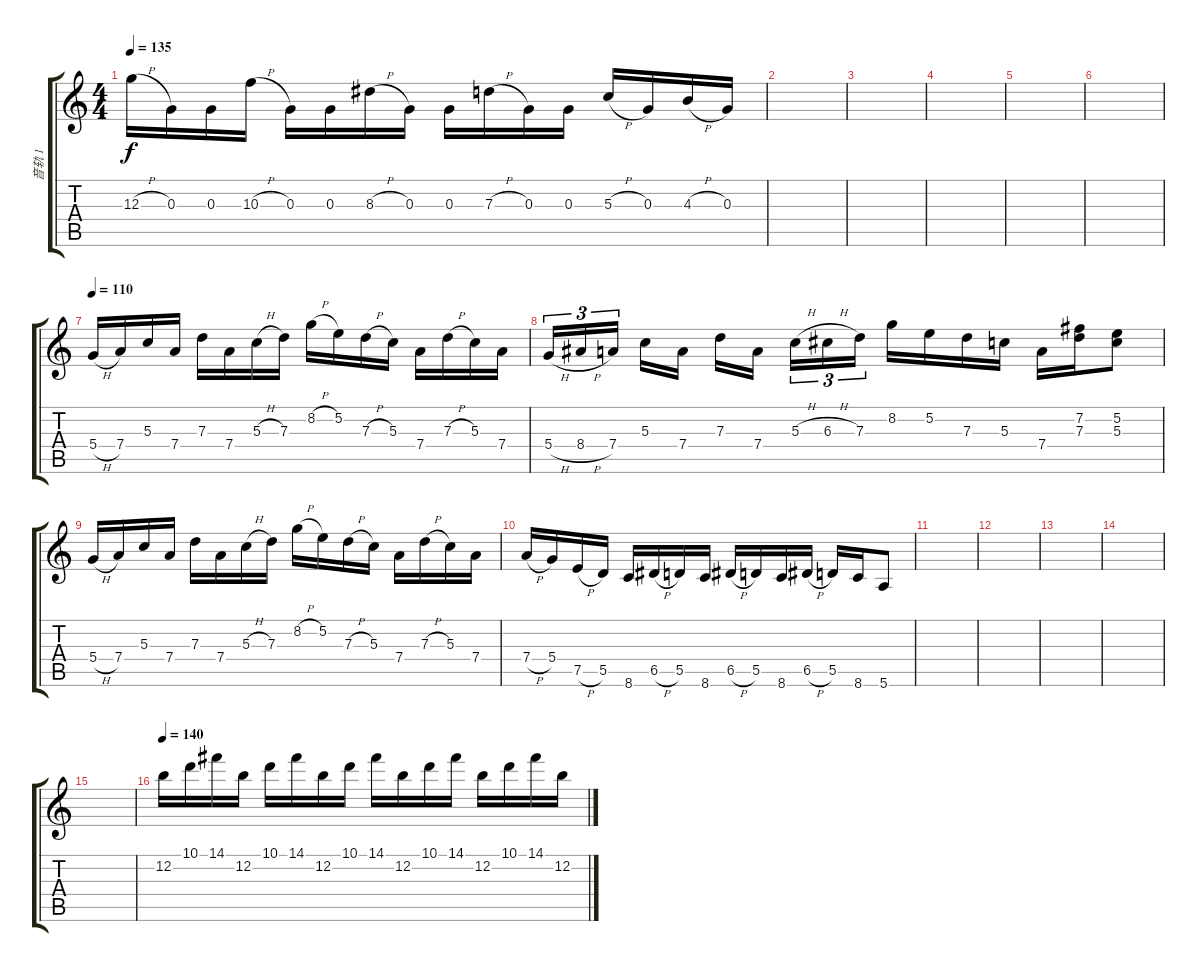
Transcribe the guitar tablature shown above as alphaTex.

\track ("音轨 1" "音轨 1") {instrument distortionguitar}
\staff {score tabs}
\tuning (E4 B3 G3 D3 A2 E2) {hide}
\ts (4 4)
\tempo 135
\clef g2
\ks c
12.3{h}.16{dy f} 0.3.16 0.3.16 10.3{h}.16 0.3.16 0.3.16 8.3{h}.16 0.3.16 0.3.16 7.3{h}.16 0.3.16 0.3.16 5.3{h}.16 0.3.16 4.3{h}.16 0.3.16 |
|
|
|
|
|
\tempo 110
5.4{h}.16 7.4.16 5.3.16 7.4.16 7.3.16 7.4.16 5.3{h}.16 7.3.16 8.2{h}.16 5.2.16 7.3{h}.16 5.3.16 7.4.16 7.3{h}.16 5.3.16 7.4.16 |
5.4{h}.16{tu (3 2)} 8.4{h}.16{tu (3 2)} 7.4.16{tu (3 2) beam splitsecondary} 5.3.16 7.4.16 7.3.16 7.4.16{beam splitsecondary} 5.3{h}.16{tu (3 2)} 6.3{h}.16{tu (3 2)} 7.3.16{tu (3 2)} 8.2.16 5.2.16 7.3.16 5.3.16 7.4.16 (7.2 7.3).16 (5.2 5.3).8 |
5.4{h}.16 7.4.16 5.3.16 7.4.16 7.3.16 7.4.16 5.3{h}.16 7.3.16 8.2{h}.16 5.2.16 7.3{h}.16 5.3.16 7.4.16 7.3{h}.16 5.3.16 7.4.16 |
7.4{h}.16 5.4.16 7.5{h}.16 5.5.16 8.6.16 6.5{h}.16 5.5.16 8.6.16 6.5{h}.16 5.5.16 8.6.16 6.5{h}.16 5.5.16 8.6.16 5.6.8 |
|
|
|
|
|
\tempo 140
12.2.16 10.1.16 14.1.16 12.2.16 10.1.16 14.1.16 12.2.16 10.1.16 14.1.16 12.2.16 10.1.16 14.1.16 12.2.16 10.1.16 14.1.16 12.2{h}.16
